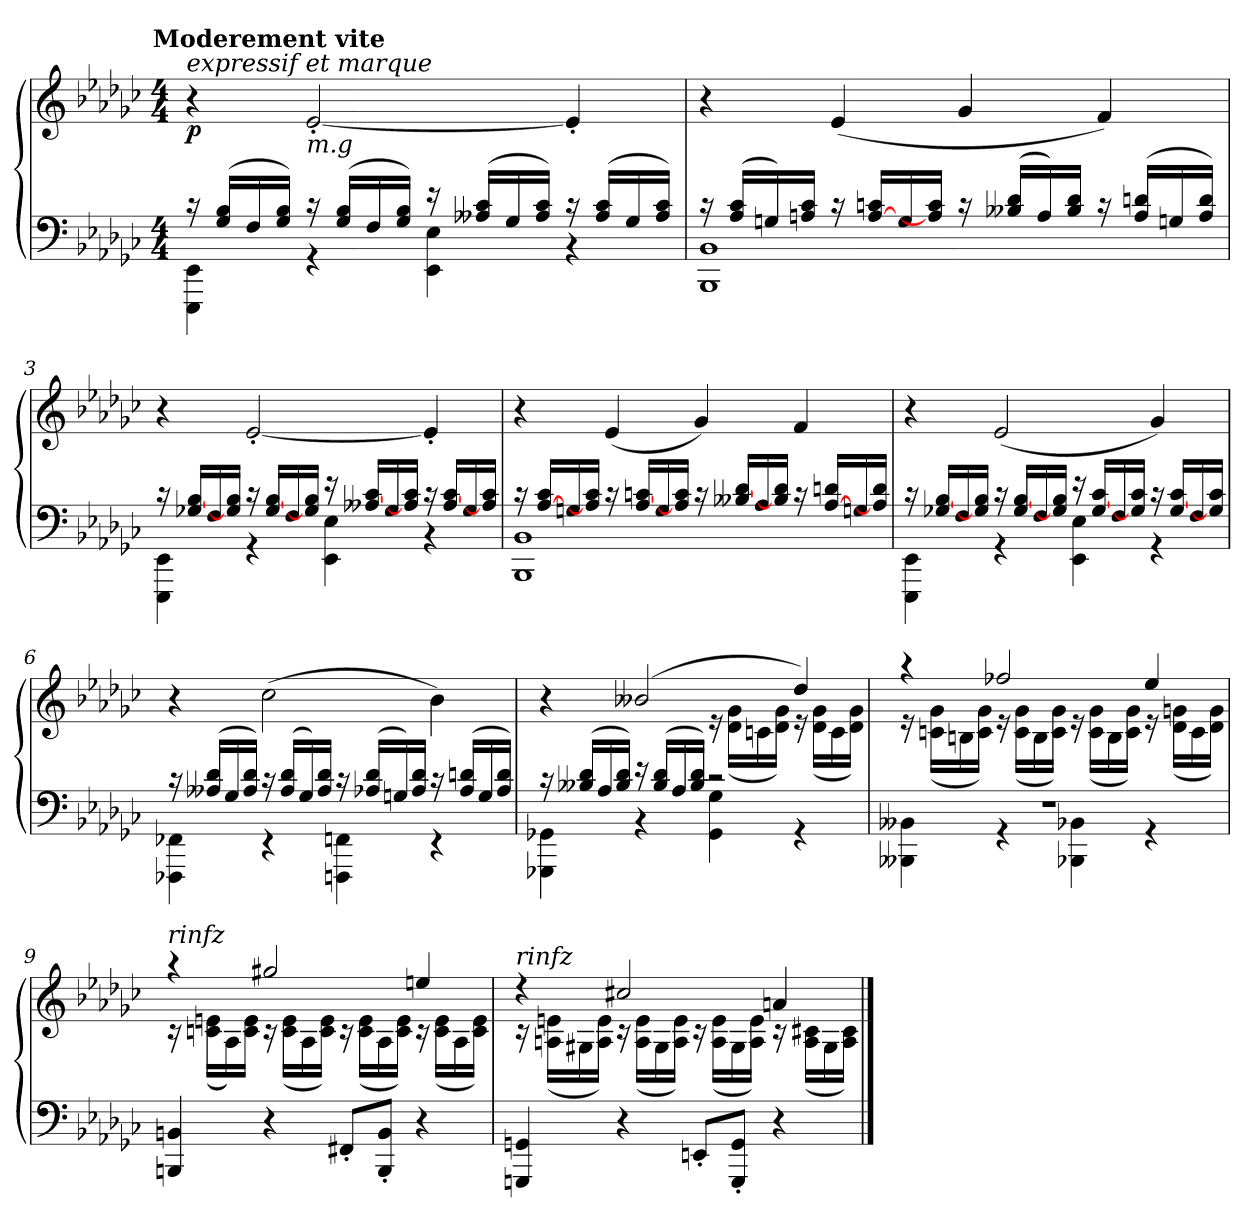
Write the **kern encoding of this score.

**kern	**kern	**dynam
*part1	*part1	*part1
*staff2	*staff1	*staff1/2
*clefF4	*clefG2	*
*k[b-e-a-d-g-c-]	*k[b-e-a-d-g-c-]	*
!!LO:TX:omd:t=Moderement vite
*M4/4	*M4/4	*
*MM94	*MM94	*
=1	=1	=1
*^	*	*
!	!	!LO:TX:a:i:t=expressif et marque	!
!	!	!	!LO:DY:b
16r	4EEE-\ 4EE-\	4r	p
(<16G-/ 16B-/LL	.	.	.
16F/	.	.	.
16G-/ 16B-/JJ)	.	.	.
!	!	!LO:TX:b:i:t=m.g	!
16r	4r	[2e-'/	.
(<16G-/ 16B-/LL	.	.	.
16F/	.	.	.
16G-/ 16B-/JJ)	.	.	.
16r	4EE-\ 4E-\	.	.
(<16A--X/ 16c-/LL	.	.	.
16G-/	.	.	.
16A--/ 16c-/JJ)	.	.	.
16r	4r	4e-'/]	.
(<16A--/ 16c-/LL	.	.	.
16G-/	.	.	.
16A--/ 16c-/JJ)	.	.	.
!!LO:LB:g=z
=2	=2	=2	=2
16r	1BBB- 1BB-	4r	.
(<16A-/ 16c-/LL	.	.	.
16Gn/)	.	.	.
16An/ 16c-/JJ	.	.	.
16r	.	(>4e-/	.
[16A/ 16cn/LL	.	.	.
16G/	.	.	.
16A]/ 16c/JJ	.	.	.
16r	.	4g-/	.
(<16B--X/ 16d-/LL	.	.	.
16A/)	.	.	.
16B--/ 16d-/JJ	.	.	.
16r	.	4f/)	.
(<16A/ 16dn/LL	.	.	.
16Gn/	.	.	.
16A/ 16d/JJ)	.	.	.
=3	=3	=3	=3
16r	4EEE-\ 4EE-\	4r	.
[16G-X/ 16B-/LL	.	.	.
16F/	.	.	.
16G-]/ 16B-/JJ	.	.	.
16r	4r	[2e-'/	.
[16G-/ 16B-/LL	.	.	.
16F/	.	.	.
16G-]/ 16B-/JJ	.	.	.
16r	4EE-\ 4E-\	.	.
[16A--X/ 16c-/LL	.	.	.
16G-/	.	.	.
16A--]/ 16c-/JJ	.	.	.
16r	4r	4e-'/]	.
[16A--/ 16c-/LL	.	.	.
16G-/	.	.	.
16A--]/ 16c-/JJ	.	.	.
!!LO:LB:g=z
=4	=4	=4	=4
16r	1BBB- 1BB-	4r	.
[16A-/ 16c-/LL	.	.	.
16Gn/	.	.	.
16A-]/ 16c-/JJ	.	.	.
16r	.	(>4e-/	.
[16A-/ 16cn/LL	.	.	.
16G/	.	.	.
16A-]/ 16c/JJ	.	.	.
16r	.	4g-/)	.
[16B--X/ 16d-/LL	.	.	.
16A-/	.	.	.
16B--]/ 16d-/JJ	.	.	.
16r	.	4f/	.
[16A-/ 16dn/LL	.	.	.
16Gn/	.	.	.
16A-]/ 16d/JJ	.	.	.
=5	=5	=5	=5
16r	4EEE-\ 4EE-\	4r	.
[16G-X/ 16B-/LL	.	.	.
16F/	.	.	.
16G-]/ 16B-/JJ	.	.	.
16r	4r	(<2e-/	.
[16G-/ 16B-/LL	.	.	.
16F/	.	.	.
16G-]/ 16B-/JJ	.	.	.
16r	4EE-\ 4E-\	.	.
[16G-/ 16c-/LL	.	.	.
16F/	.	.	.
16G-]/ 16c-/JJ	.	.	.
16r	4r	4g-/)	.
[16G-/ 16c-/LL	.	.	.
16F/	.	.	.
16G-]/ 16c-/JJ	.	.	.
!!LO:LB:g=z
=6	=6	=6	=6
16r	4FFF-X\ 4FF-X\	4r	.
(<16A--X/ 16d-/LL	.	.	.
16G-/	.	.	.
16A--/ 16d-/JJ)	.	.	.
16r	4r	(>2cc-\	.
(<16A--/ 16d-/LL	.	.	.
16G-/)	.	.	.
16A--/ 16d-/JJ	.	.	.
16r	4FFFn\ 4FFn\	.	.
(<16A-/ 16d-/LL	.	.	.
16Gn/)	.	.	.
16A-/ 16d-/JJ	.	.	.
16r	4r	4b-\)	.
(<16A-/ 16dn/LL	.	.	.
16G/	.	.	.
16A-/ 16d/JJ)	.	.	.
=7	=7	=7	=7
*	*	*^	*
16r	4GGG-X\ 4GG-X\	4r	2ryy	.
(<16B--X/ 16d-/LL	.	.	.	.
16A-/	.	.	.	.
16B--/ 16d-/JJ)	.	.	.	.
16r	4r	(>2b--X/	.	.
(<16B--/ 16d-/LL	.	.	.	.
16A-/	.	.	.	.
16B--/ 16d-/JJ)	.	.	.	.
2r	4GG-\ 4G-\	.	16r	.
.	.	.	(>16d-\ 16g-\LL	.
.	.	.	16cn\	.
.	.	.	16d-\ 16g-\JJ)	.
.	4r	4dd-/)	16r	.
.	.	.	(>16d-\ 16g-\LL	.
.	.	.	16c\	.
.	.	.	16d-\ 16g-\JJ)	.
!!LO:LB:g=z	!!
=8	=8	=8	=8	=8
1r	4BBB--X\ 4BB--X\	4r	16r	.
.	.	.	(>16cn\ 16g-\LL	.
.	.	.	16Bn\	.
.	.	.	16c\ 16g-\JJ)	.
.	4r	2ff-X/	16r	.
.	.	.	(>16c\ 16g-\LL	.
.	.	.	16B\	.
.	.	.	16c\ 16g-\JJ)	.
.	4BBB-\ 4BB-\	.	16r	.
.	.	.	(>16c\ 16g-\LL	.
.	.	.	16B\	.
.	.	.	16c\ 16g-\JJ)	.
.	4r	4ee-/	16r	.
.	.	.	(>16d-\ 16gn\LL	.
.	.	.	16c\	.
.	.	.	16d-\ 16g\JJ)	.
*v	*v	*	*	*
!!LO:PB:g=z	!!
=9	=9	=9	=9
!	!LO:TX:a:i:t=rinfz	!	!
4BBBn/ 4BBn/	4r	16r	.
.	.	(>16cn\ 16en\LL	.
.	.	16A-\)	.
.	.	16c\ 16e\JJ	.
4r	2gg#X/	16r	.
.	.	(>16c\ 16e\LL	.
.	.	16A-\	.
.	.	16c\ 16e\JJ)	.
8FF#X'/L	.	16r	.
.	.	(>16c\ 16e\LL	.
8BBB'/ 8BB'/J	.	16A-\	.
.	.	16c\ 16e\JJ)	.
4r	4een/	16r	.
.	.	(>16c\ 16e\LL	.
.	.	16A-\	.
.	.	16c\ 16e\JJ)	.
!!LO:LB:g=z	!!
=10	=10	=10	=10
!	!LO:TX:a:i:t=rinfz	!	!
4GGGn/ 4GGn/	4r	16r	.
.	.	(>16An\ 16en\LL	.
.	.	16G#X\	.
.	.	16A\ 16e\JJ)	.
4r	2cc#X/	16r	.
.	.	(>16A\ 16e\LL	.
.	.	16G#\	.
.	.	16A\ 16e\JJ)	.
8EEn'/L	.	16r	.
.	.	(>16A\ 16e\LL	.
8GGG'/ 8GG'/J	.	16G#\	.
.	.	16A\ 16e\JJ)	.
4r	4an/	16r	.
.	.	(>16A\ 16c#X\LL	.
.	.	16G#\	.
.	.	16A\ 16c#\JJ)	.
*	*v	*v	*
==	==	==
*-	*-	*-
